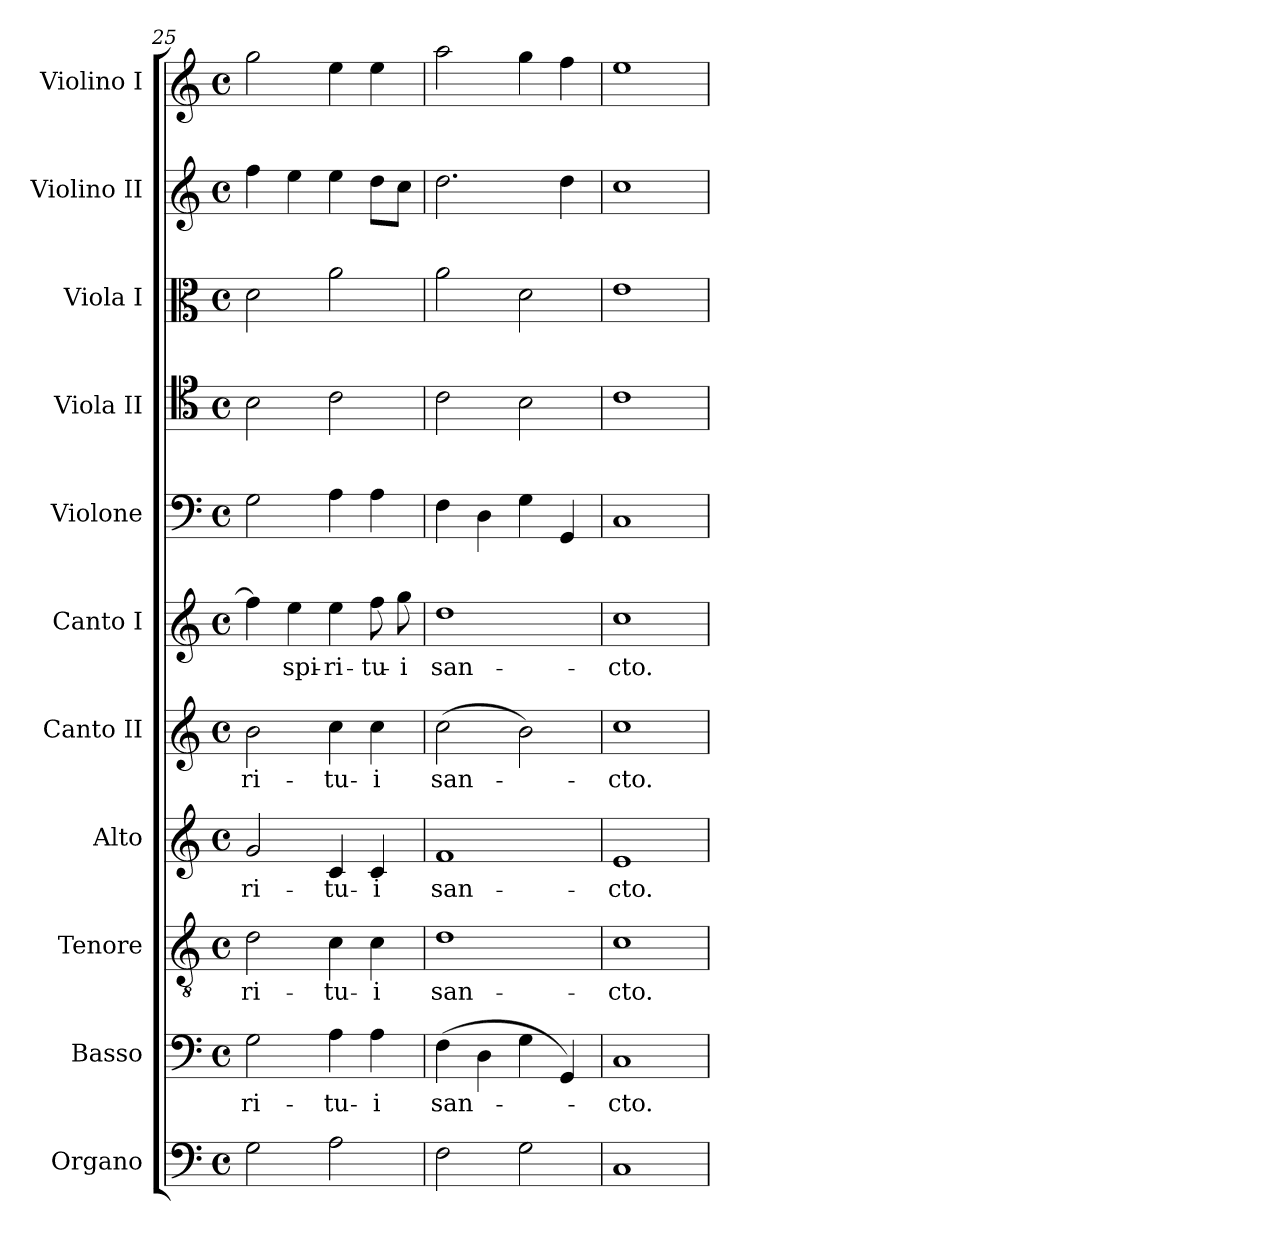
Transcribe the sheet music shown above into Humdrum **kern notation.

**kern	**kern	**text	**kern	**text	**kern	**text	**kern	**text	**kern	**text	**kern	**kern	**kern	**kern	**kern
*part11	*part10	*part10	*part9	*part9	*part8	*part8	*part7	*part7	*part6	*part6	*part5	*part4	*part3	*part2	*part1
*staff11	*staff10	*staff10	*staff9	*staff9	*staff8	*staff8	*staff7	*staff7	*staff6	*staff6	*staff5	*staff4	*staff3	*staff2	*staff1
*I"Organo	*I"Basso	*	*I"Tenore	*	*I"Alto	*	*I"Canto II	*	*I"Canto I	*	*I"Violone	*I"Viola II	*I"Viola I	*I"Violino II	*I"Violino I
*I'Org.	*I'B.	*	*I'T.	*	*I'A.	*	*I'C. II	*	*I'C. I	*	*I'Vne.	*I'Vla. II	*I'Vla. I	*I'Vl. II	*I'Vl. I
*clefF4	*clefF4	*	*clefGv2	*	*clefG2	*	*clefG2	*	*clefG2	*	*clefF4	*clefC4	*clefC3	*clefG2	*clefG2
*	*	*	*ITrd7c12	*	*	*	*	*	*	*	*	*	*	*	*
*k[]	*k[]	*	*k[]	*	*k[]	*	*k[]	*	*k[]	*	*k[]	*k[]	*k[]	*k[]	*k[]
*C:	*C:	*	*C:	*	*C:	*	*C:	*	*C:	*	*C:	*C:	*C:	*C:	*C:
*M4/4	*M4/4	*	*M4/4	*	*M4/4	*	*M4/4	*	*M4/4	*	*M4/4	*M4/4	*M4/4	*M4/4	*M4/4
*met(c)	*met(c)	*	*met(c)	*	*met(c)	*	*met(c)	*	*met(c)	*	*met(c)	*met(c)	*met(c)	*met(c)	*met(c)
=25	=25	=25	=25	=25	=25	=25	=25	=25	=25	=25	=25	=25	=25	=25	=25
!	!	!LO:LY:b:color=#000000	!	!	!	!	!	!	!	!	!	!	!	!	!
!	!	!	!	!LO:LY:b:color=#000000	!	!	!	!	!	!	!	!	!	!	!
!	!	!	!	!	!	!LO:LY:b:color=#000000	!	!	!	!	!	!	!	!	!
!	!	!	!	!	!	!	!	!LO:LY:b:color=#000000	!	!	!	!	!	!	!
2Gi\	2Gi\	-ri-	2Di\	-ri-	2gi/	-ri-	2bi\	-ri-	4ffi\]	.	2Gi\	2Bi\	2di\	4ffi\	2ggi\
!	!	!	!	!	!	!	!	!	!	!LO:LY:b:color=#000000	!	!	!	!	!
.	.	.	.	.	.	.	.	.	4eei\	spi-	.	.	.	4eei\	.
!	!	!LO:LY:b:color=#000000	!	!	!	!	!	!	!	!	!	!	!	!	!
!	!	!	!	!LO:LY:b:color=#000000	!	!	!	!	!	!	!	!	!	!	!
!	!	!	!	!	!	!LO:LY:b:color=#000000	!	!	!	!	!	!	!	!	!
!	!	!	!	!	!	!	!	!LO:LY:b:color=#000000	!	!	!	!	!	!	!
!	!	!	!	!	!	!	!	!	!	!LO:LY:b:color=#000000	!	!	!	!	!
2Ai\	4Ai\	-tu-	4Ci\	-tu-	4ci/	-tu-	4cci\	-tu-	4eei\	-ri-	4Ai\	2ci\	2ai\	4eei\	4eei\
!	!	!LO:LY:b:color=#000000	!	!	!	!	!	!	!	!	!	!	!	!	!
!	!	!	!	!LO:LY:b:color=#000000	!	!	!	!	!	!	!	!	!	!	!
!	!	!	!	!	!	!LO:LY:b:color=#000000	!	!	!	!	!	!	!	!	!
!	!	!	!	!	!	!	!	!LO:LY:b:color=#000000	!	!	!	!	!	!	!
!	!	!	!	!	!	!	!	!	!	!LO:LY:b:color=#000000	!	!	!	!	!
.	4Ai\	-i	4Ci\	-i	4ci/	-i	4cci\	-i	8ffi\	-tu-	4Ai\	.	.	8ddi\L	4eei\
!	!	!	!	!	!	!	!	!	!	!LO:LY:b:color=#000000	!	!	!	!	!
.	.	.	.	.	.	.	.	.	8ggi\	-i	.	.	.	8cci\J	.
=26	=26	=26	=26	=26	=26	=26	=26	=26	=26	=26	=26	=26	=26	=26	=26
!	!	!LO:LY:b:color=#000000	!	!	!	!	!	!	!	!	!	!	!	!	!
!	!	!	!	!LO:LY:b:color=#000000	!	!	!	!	!	!	!	!	!	!	!
!	!	!	!	!	!	!LO:LY:b:color=#000000	!	!	!	!	!	!	!	!	!
!	!	!	!	!	!	!	!	!LO:LY:b:color=#000000	!	!	!	!	!	!	!
!	!	!	!	!	!	!	!	!	!	!LO:LY:b:color=#000000	!	!	!	!	!
2Fi\	(4Fi\	san-	1Di	san-	1fi	san-	(2cci\	san-	1ddi	san-	4Fi\	2ci\	2ai\	2.ddi\	2aai\
.	4Di\	.	.	.	.	.	.	.	.	.	4Di\	.	.	.	.
2Gi\	4Gi\	.	.	.	.	.	2bi\)	.	.	.	4Gi\	2Bi\	2di\	.	4ggi\
.	4GGi/)	.	.	.	.	.	.	.	.	.	4GGi/	.	.	4ddi\	4ffi\
=27	=27	=27	=27	=27	=27	=27	=27	=27	=27	=27	=27	=27	=27	=27	=27
!	!	!LO:LY:b:color=#000000	!	!	!	!	!	!	!	!	!	!	!	!	!
!	!	!	!	!LO:LY:b:color=#000000	!	!	!	!	!	!	!	!	!	!	!
!	!	!	!	!	!	!LO:LY:b:color=#000000	!	!	!	!	!	!	!	!	!
!	!	!	!	!	!	!	!	!LO:LY:b:color=#000000	!	!	!	!	!	!	!
!	!	!	!	!	!	!	!	!	!	!LO:LY:b:color=#000000	!	!	!	!	!
1Ci	1Ci	-cto.	1Ci	-cto.	1ei	-cto.	1cci	-cto.	1cci	-cto.	1Ci	1ci	1ei	1cci	1eei
=	=	=	=	=	=	=	=	=	=	=	=	=	=	=	=
*-	*-	*-	*-	*-	*-	*-	*-	*-	*-	*-	*-	*-	*-	*-	*-
